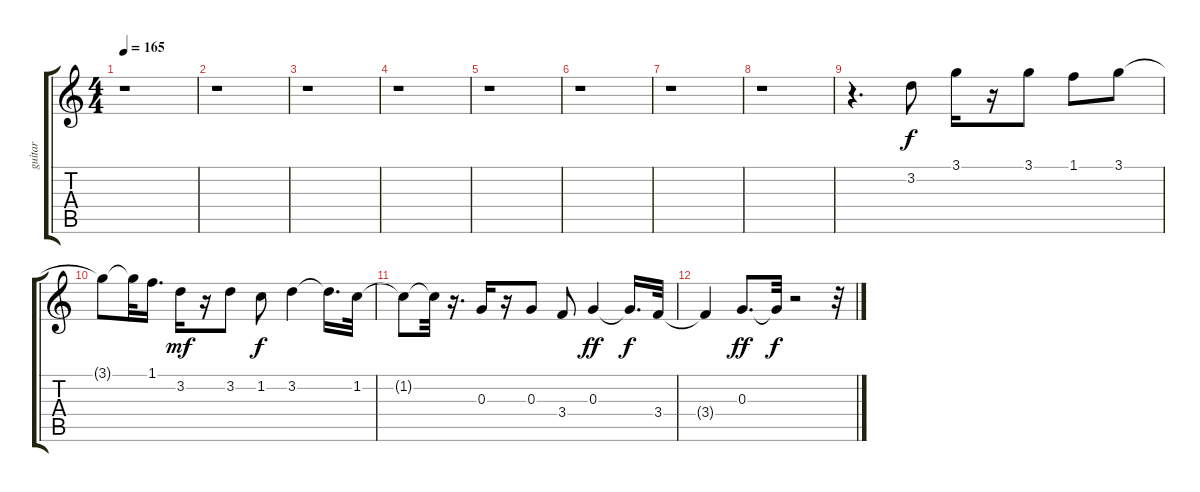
\track ("guitar" "guitar") {instrument overdrivenguitar}
\staff {score tabs}
\tuning (E4 B3 G3 D3 A2 E2) {hide}
\ts (4 4)
\tempo 165
\clef g2
\ks c
r.1{dy f} |
r.1 |
r.1 |
r.1 |
r.1 |
r.1 |
r.1 |
r.1 |
r.4{d} 3.2.8 3.1.16 r.16 3.1.8 1.1.8 3.1.8 |
3.1{t}.8 3.1{t}.32 1.1.16{d} 3.2.16{dy mf} r.16 3.2.8 1.2.8{dy f} 3.2.4 3.2{t}.16{d} 1.2.32 |
1.2{t}.8 1.2{t}.32 r.16{d} 0.3.16 r.16 0.3.8 3.4.8 0.3.4{dy ff} 0.3{t}.16{d dy f} 3.4.32 |
3.4{t}.4 0.3.8{d dy ff} 0.3{t}.32{dy f} r.2 r.32
